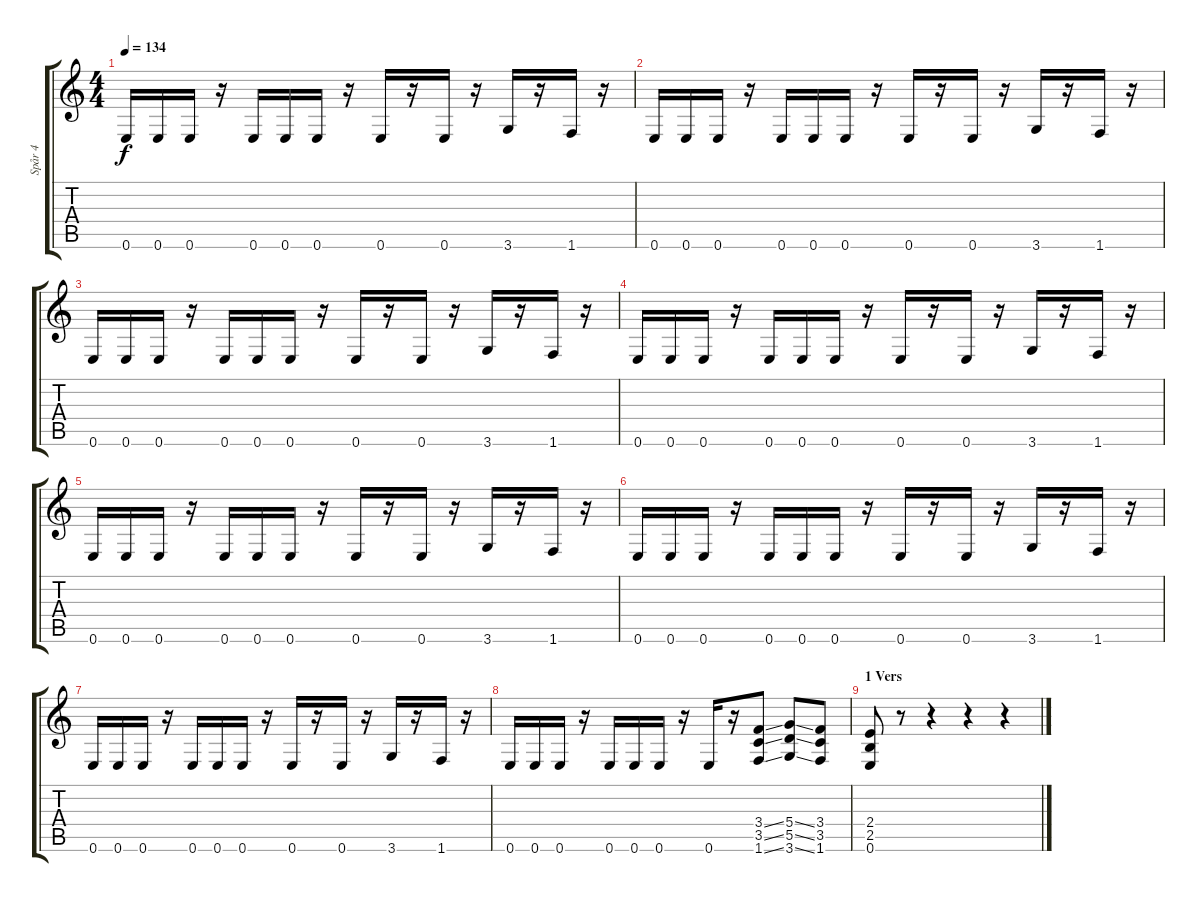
\track ("Spår 4" "Spår 4") {instrument distortionguitar}
\staff {score tabs}
\tuning (E4 B3 G3 D3 A2 E2) {hide}
\ts (4 4)
\tempo 134
\clef g2
\ks c
0.6.16{dy f} 0.6.16 0.6.16 r.16 0.6.16 0.6.16 0.6.16 r.16 0.6.16 r.16 0.6.16 r.16 3.6.16 r.16 1.6.16 r.16 |
0.6.16 0.6.16 0.6.16 r.16 0.6.16 0.6.16 0.6.16 r.16 0.6.16 r.16 0.6.16 r.16 3.6.16 r.16 1.6.16 r.16 |
0.6.16 0.6.16 0.6.16 r.16 0.6.16 0.6.16 0.6.16 r.16 0.6.16 r.16 0.6.16 r.16 3.6.16 r.16 1.6.16 r.16 |
0.6.16 0.6.16 0.6.16 r.16 0.6.16 0.6.16 0.6.16 r.16 0.6.16 r.16 0.6.16 r.16 3.6.16 r.16 1.6.16 r.16 |
0.6.16 0.6.16 0.6.16 r.16 0.6.16 0.6.16 0.6.16 r.16 0.6.16 r.16 0.6.16 r.16 3.6.16 r.16 1.6.16 r.16 |
0.6.16 0.6.16 0.6.16 r.16 0.6.16 0.6.16 0.6.16 r.16 0.6.16 r.16 0.6.16 r.16 3.6.16 r.16 1.6.16 r.16 |
0.6.16 0.6.16 0.6.16 r.16 0.6.16 0.6.16 0.6.16 r.16 0.6.16 r.16 0.6.16 r.16 3.6.16 r.16 1.6.16 r.16 |
0.6.16 0.6.16 0.6.16 r.16 0.6.16 0.6.16 0.6.16 r.16 0.6.16 r.16 (3.4{ss} 3.5{ss} 1.6{ss}).8 (5.4{ss} 5.5{ss} 3.6{ss}).8 (3.4 3.5 1.6).8 |
\section ("" "1 Vers")
(2.4 2.5 0.6).8 r.8 r.4 r.4 r.4
